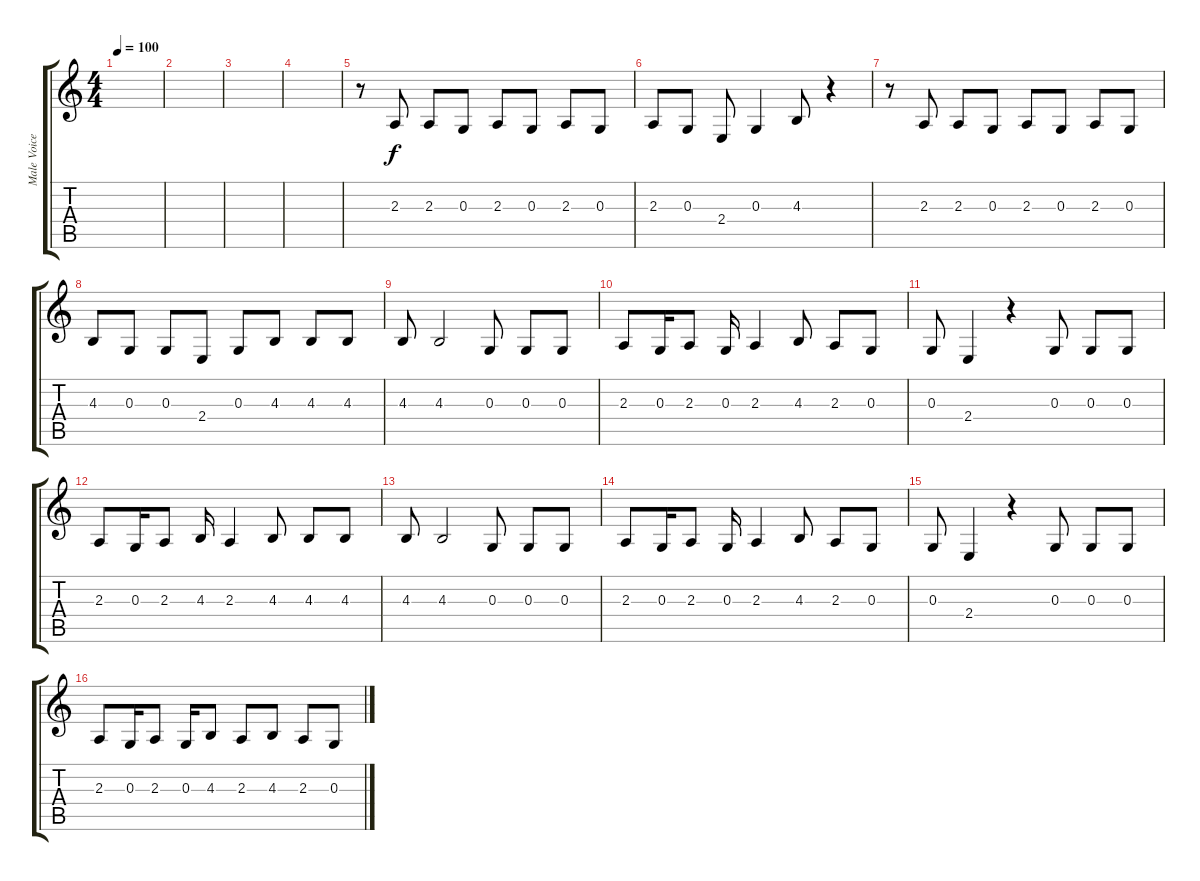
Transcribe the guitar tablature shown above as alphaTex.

\track ("Male Voice" "Male Voice") {instrument lead6voice}
\staff {score tabs}
\tuning (E4 B3 G3 D3 A2 E2) {hide}
\ts (4 4)
\tempo 100
\clef g2
\ks c
|
|
|
|
r.8 2.3.8 2.3.8 0.3.8 2.3.8 0.3.8 2.3.8 0.3.8 |
2.3.8 0.3.8 2.4.8 0.3.4 4.3.8 r.4 |
r.8 2.3.8 2.3.8 0.3.8 2.3.8 0.3.8 2.3.8 0.3.8 |
4.3.8 0.3.8 0.3.8 2.4.8 0.3.8 4.3.8 4.3.8 4.3.8 |
4.3.8 4.3.2 0.3.8 0.3.8 0.3.8 |
2.3.8 0.3.16 2.3.8 0.3.16 2.3.4 4.3.8 2.3.8 0.3.8 |
0.3.8 2.4.4 r.4 0.3.8 0.3.8 0.3.8 |
2.3.8 0.3.16 2.3.8 4.3.16 2.3.4 4.3.8 4.3.8 4.3.8 |
4.3.8 4.3.2 0.3.8 0.3.8 0.3.8 |
2.3.8 0.3.16 2.3.8 0.3.16 2.3.4 4.3.8 2.3.8 0.3.8 |
0.3.8 2.4.4 r.4 0.3.8 0.3.8 0.3.8 |
2.3.8 0.3.16 2.3.8 0.3.16 4.3.8 2.3.8 4.3.8 2.3.8 0.3.8
